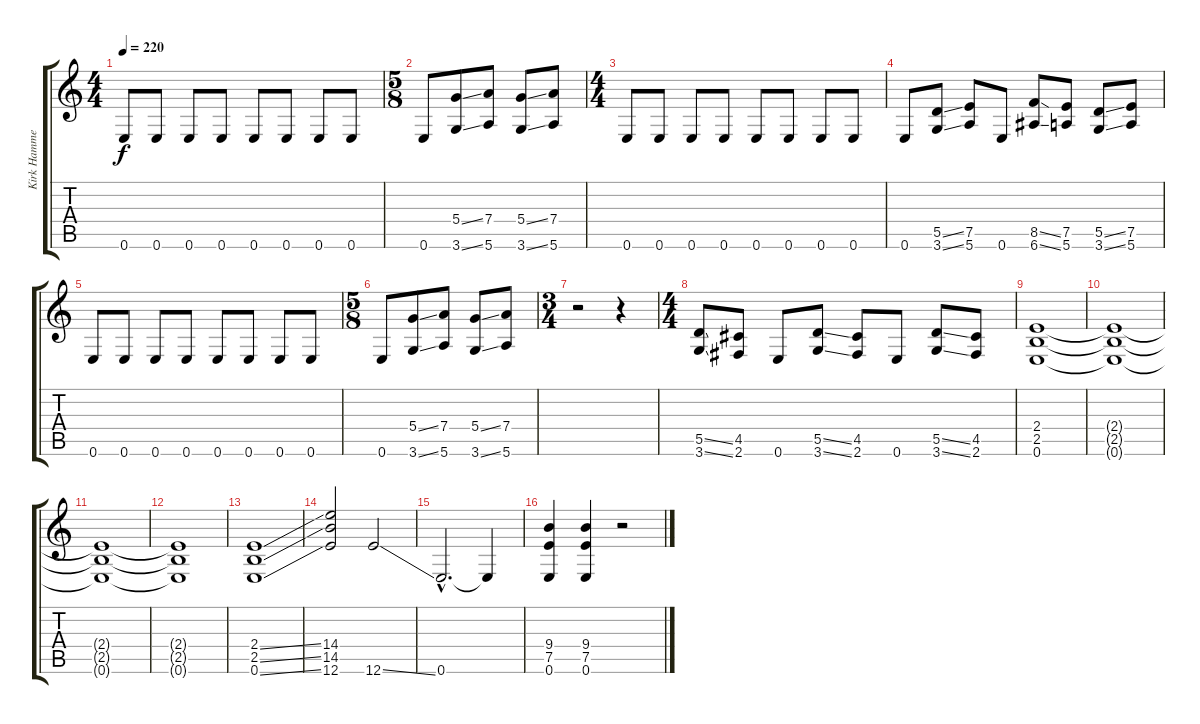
\track ("Kirk Hammett Distortion" "Kirk Hamme") {instrument distortionguitar}
\staff {score tabs}
\tuning (E4 B3 G3 D3 A2 E2) {hide}
\ts (4 4)
\tempo 220
\clef g2
\ks c
0.6.8{dy f} 0.6.8 0.6.8 0.6.8 0.6.8 0.6.8 0.6.8 0.6.8 |
\ts (5 8)
0.6.8 (5.4{ss} 3.6{ss}).8 (7.4 5.6).8 (5.4{ss} 3.6{ss}).8 (7.4 5.6).8 |
\ts (4 4)
0.6.8 0.6.8 0.6.8 0.6.8 0.6.8 0.6.8 0.6.8 0.6.8 |
0.6.8 (5.5{ss} 3.6{ss}).8 (7.5 5.6).8 0.6.8 (8.5{ss} 6.6{ss}).8 (7.5 5.6).8 (5.5{ss} 3.6{ss}).8 (7.5 5.6).8 |
0.6.8 0.6.8 0.6.8 0.6.8 0.6.8 0.6.8 0.6.8 0.6.8 |
\ts (5 8)
0.6.8 (5.4{ss} 3.6{ss}).8 (7.4 5.6).8 (5.4{ss} 3.6{ss}).8 (7.4 5.6).8 |
\ts (3 4)
r.2 r.4 |
\ts (4 4)
(5.5{ss} 3.6{ss}).8 (4.5 2.6).8 0.6.8 (5.5{ss} 3.6{ss}).8 (4.5 2.6).8 0.6.8 (5.5{ss} 3.6{ss}).8 (4.5 2.6).8 |
(2.4 2.5 0.6).1 |
(2.4{t} 2.5{t} 0.6{t}).1 |
(2.4{t} 2.5{t} 0.6{t}).1 |
(2.4{t} 2.5{t} 0.6{t}).1 |
(2.4{ss} 2.5{ss} 0.6{ss}).1 |
(14.4 14.5 12.6).2 12.6{ss}.2 |
0.6{hac}.2{d} 0.6{t}.4 |
(9.4 7.5 0.6).4 (9.4 7.5 0.6).4 r.2
